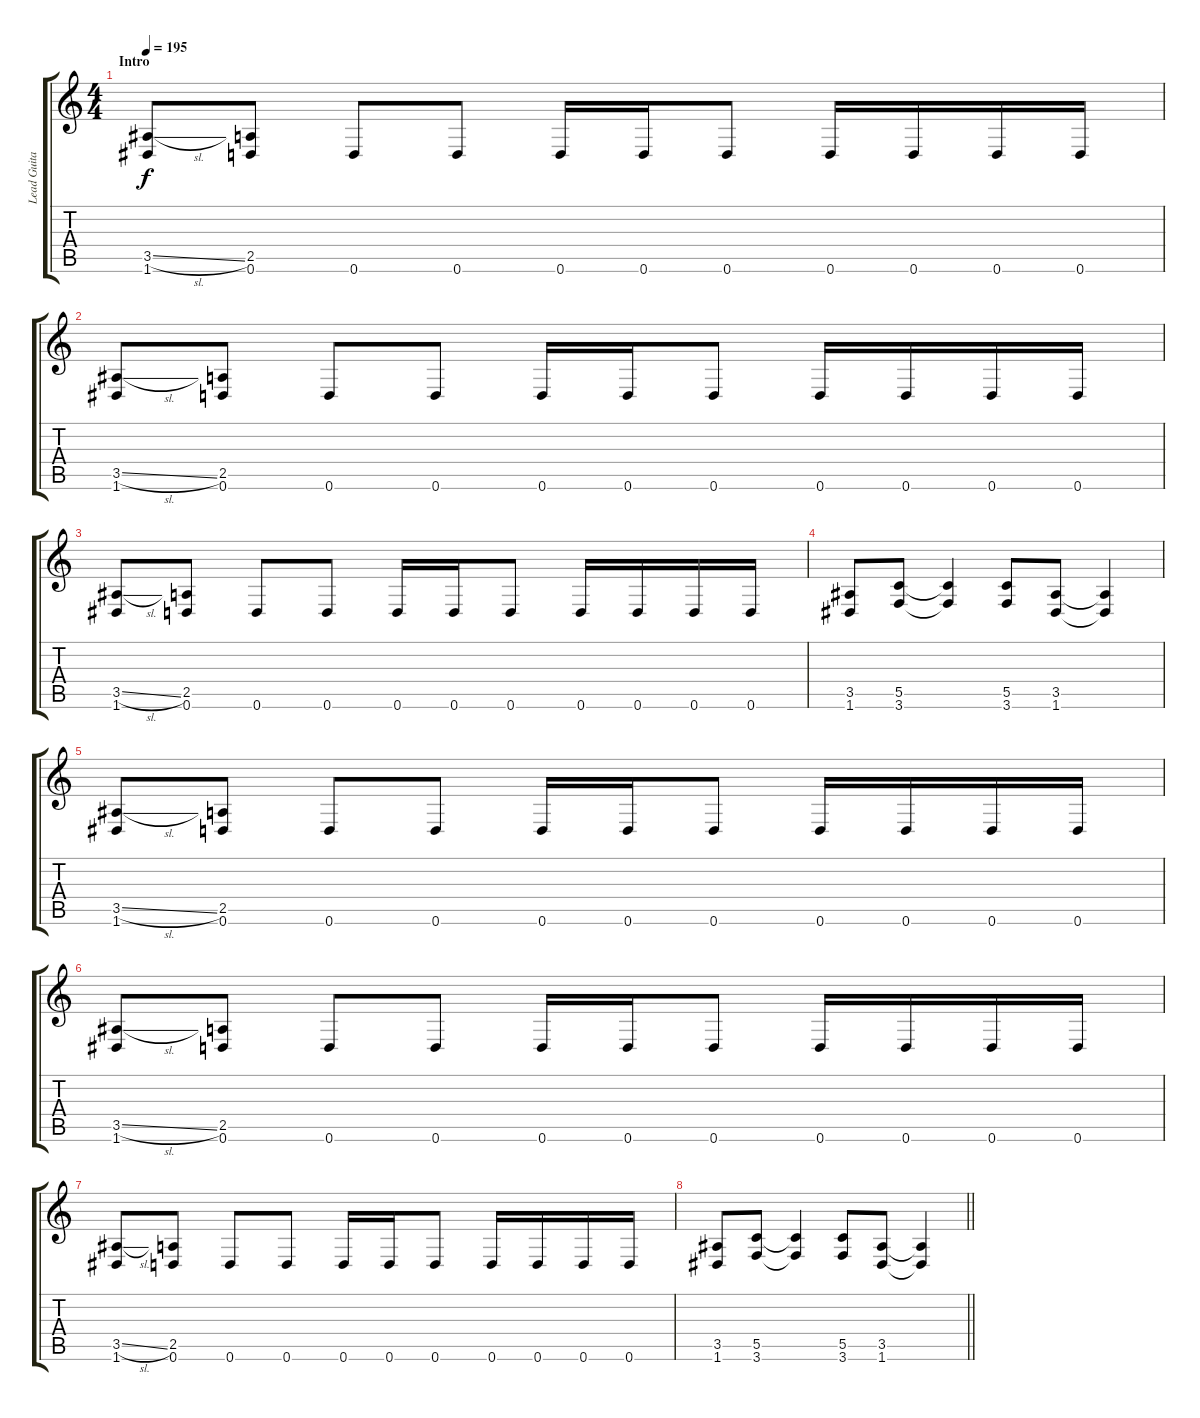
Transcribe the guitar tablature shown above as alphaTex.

\track ("Lead Guitar" "Lead Guita") {instrument distortionguitar}
\staff {score tabs}
\tuning (D4 A3 F3 C3 G2 D2) {hide}
\ts (4 4)
\section ("" "Intro")
\tempo 195
\clef g2
\ks c
(3.5{sl} 1.6).8{dy f instrument distortionguitar} (2.5 0.6).8 0.6.8 0.6.8 0.6.16 0.6.16 0.6.8 0.6.16 0.6.16 0.6.16 0.6.16 |
(3.5{sl} 1.6).8 (2.5 0.6).8 0.6.8 0.6.8 0.6.16 0.6.16 0.6.8 0.6.16 0.6.16 0.6.16 0.6.16 |
(3.5{sl} 1.6).8 (2.5 0.6).8 0.6.8 0.6.8 0.6.16 0.6.16 0.6.8 0.6.16 0.6.16 0.6.16 0.6.16 |
(3.5 1.6).8 (5.5 3.6).8 (5.5{t} 3.6{t}).4 (5.5 3.6).8 (3.5 1.6).8 (3.5{t} 1.6{t}).4 |
(3.5{sl} 1.6).8 (2.5 0.6).8 0.6.8 0.6.8 0.6.16 0.6.16 0.6.8 0.6.16 0.6.16 0.6.16 0.6.16 |
(3.5{sl} 1.6).8 (2.5 0.6).8 0.6.8 0.6.8 0.6.16 0.6.16 0.6.8 0.6.16 0.6.16 0.6.16 0.6.16 |
(3.5{sl} 1.6).8 (2.5 0.6).8 0.6.8 0.6.8 0.6.16 0.6.16 0.6.8 0.6.16 0.6.16 0.6.16 0.6.16 |
\barLineRight lightlight
(3.5 1.6).8 (5.5 3.6).8 (5.5{t} 3.6{t}).4 (5.5 3.6).8 (3.5 1.6).8 (3.5{t} 1.6{t}).4
